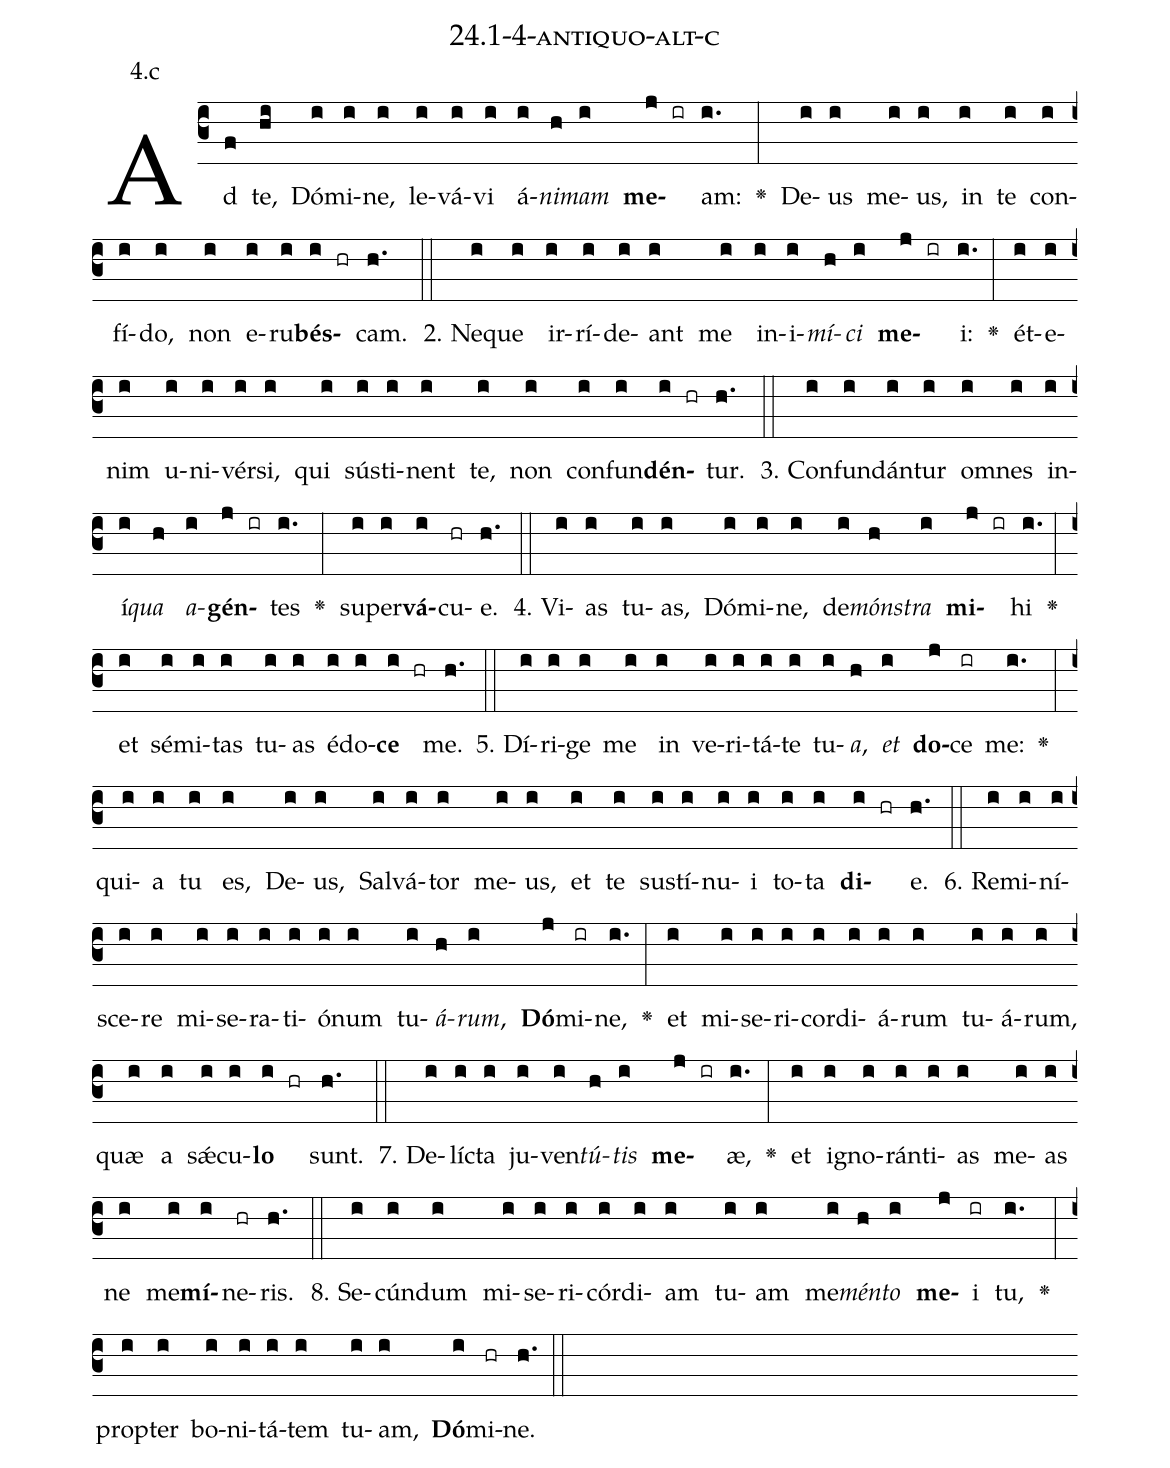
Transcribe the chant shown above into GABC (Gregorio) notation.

name: 24.1-4-antiquo-alt-c;
annotation: 4.c;
%%
(c3)Ad(f) te,(hi) Dó(i)mi(i)ne,(i) le(i)vá(i)vi(i) á(i)<i>ni</i>(h)<i>mam</i>(i) <b>me</b>(j ir)am:(i.) <v>\greheightstar</v>(:) De(i)us(i) me(i)us,(i) in(i) te(i) con(i)fí(i)do,(i) non(i) e(i)ru(i)<b>bés</b>(i hr)cam.(h.) (::)
2. Ne(i)que(i) ir(i)rí(i)de(i)ant(i) me(i) in(i)i(i)<i>mí</i>(h)<i>ci</i>(i) <b>me</b>(j ir)i:(i.) <v>\greheightstar</v>(:) ét(i)e(i)nim(i) u(i)ni(i)vér(i)si,(i) qui(i) sús(i)ti(i)nent(i) te,(i) non(i) con(i)fun(i)<b>dén</b>(i hr)tur.(h.) (::)
3. Con(i)fun(i)dán(i)tur(i) om(i)nes(i) in(i)í(i)<i>qua</i>(h) <i>a</i>(i)<b>gén</b>(j ir)tes(i.) <v>\greheightstar</v>(:) su(i)per(i)<b>vá</b>(i)cu(hr)e.(h.) (::)
4. Vi(i)as(i) tu(i)as,(i) Dó(i)mi(i)ne,(i) de(i)<i>móns</i>(h)<i>tra</i>(i) <b>mi</b>(j ir)hi(i.) <v>\greheightstar</v>(:) et(i) sé(i)mi(i)tas(i) tu(i)as(i) é(i)do(i)<b>ce</b>(i hr) me.(h.) (::)
5. Dí(i)ri(i)ge(i) me(i) in(i) ve(i)ri(i)tá(i)te(i) tu(i)<i>a</i>,(h) <i>et</i>(i) <b>do</b>(j)ce(ir) me:(i.) <v>\greheightstar</v>(:) qui(i)a(i) tu(i) es,(i) De(i)us,(i) Sal(i)vá(i)tor(i) me(i)us,(i) et(i) te(i) sus(i)tí(i)nu(i)i(i) to(i)ta(i) <b>di</b>(i hr)e.(h.) (::)
6. Re(i)mi(i)ní(i)sce(i)re(i) mi(i)se(i)ra(i)ti(i)ó(i)num(i) tu(i)<i>á</i>(h)<i>rum</i>,(i) <b>Dó</b>(j)mi(ir)ne,(i.) <v>\greheightstar</v>(:) et(i) mi(i)se(i)ri(i)cor(i)di(i)á(i)rum(i) tu(i)á(i)rum,(i) quæ(i) a(i) sǽ(i)cu(i)<b>lo</b>(i hr) sunt.(h.) (::)
7. De(i)líc(i)ta(i) ju(i)ven(i)<i>tú</i>(h)<i>tis</i>(i) <b>me</b>(j ir)æ,(i.) <v>\greheightstar</v>(:) et(i) i(i)gno(i)rán(i)ti(i)as(i) me(i)as(i) ne(i) me(i)<b>mí</b>(i)ne(hr)ris.(h.) (::)
8. Se(i)cún(i)dum(i) mi(i)se(i)ri(i)cór(i)di(i)am(i) tu(i)am(i) me(i)<i>mén</i>(h)<i>to</i>(i) <b>me</b>(j)i(ir) tu,(i.) <v>\greheightstar</v>(:) prop(i)ter(i) bo(i)ni(i)tá(i)tem(i) tu(i)am,(i) <b>Dó</b>(i)mi(hr)ne.(h.) (::)
